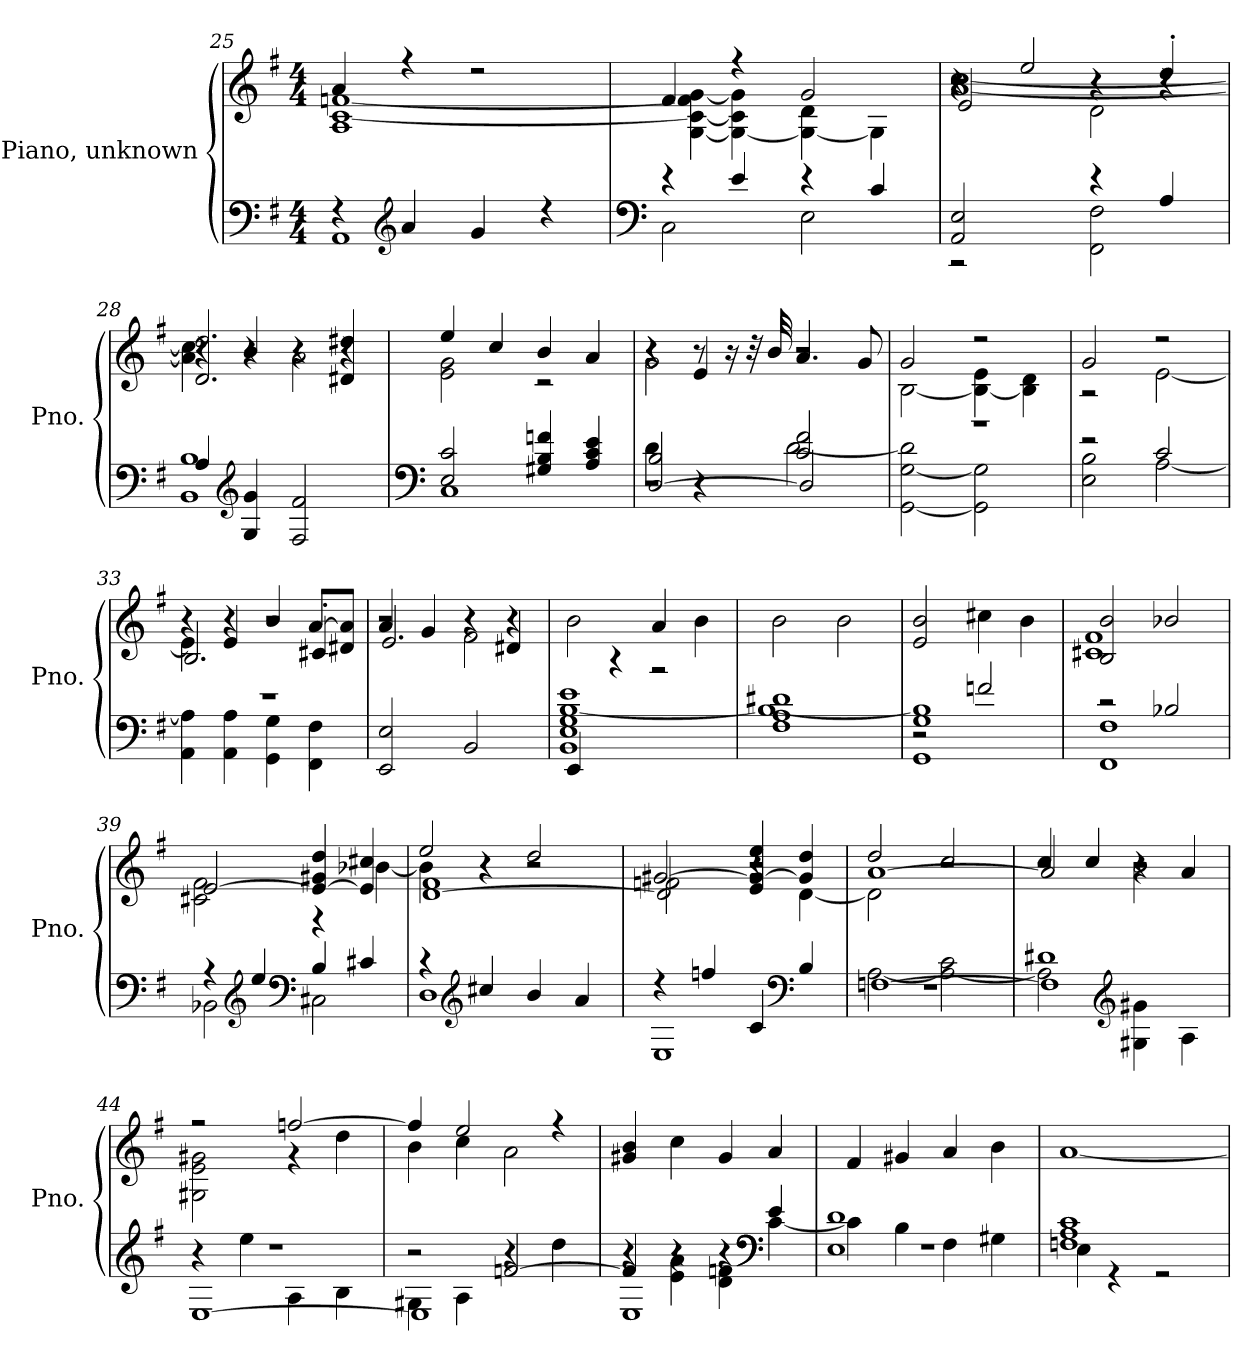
**kern	**kern
*part1	*part1
*staff2	*staff1
*I"Piano, unknown	*
*I'Pno.	*
*clefF4	*clefG2
*k[f#]	*k[f#]
*M4/4	*M4/4
=25	=25
*^	*^
4r	1AA	4a/	1A [1c [1fn
*clefG2	*	*	*
4a/	.	4r	.
4g/	.	2r	.
4r	.	.	.
=26	=26	=26	=26
*clefF4	*	*	*
4r	2C\	4f#/	[4G\ 4c\_ 4f\] [4g\
4e/	.	4r	4G\_ 4c\] 4g\]
4r	2E\	2g/	4G\_ 4d\
4c/	.	.	4G\]
=27	=27	=27	=27
*	*	*^	*^
2AA/ 2E/	2r	4r	[1a [1cc	2e/	2r
.	.	2ee/	.	.	.
4r	2FF#\ 2F#\	.	.	4r	2d\
4A/	.	4r	.	4dd'/	.
*	*	*	*	*v	*v
=28	=28	=28	=28	=28
4A/	1BB 1B	2.d/ 2.dd/	4a\] 4cc\]	4r
*clefG2	*	*	*	*
4G/ 4g/	.	.	4r	4b/
2F#/ 2f#/	.	.	2a\	4r
.	.	4r	.	4d#X/ 4dd#X/
*	*	*v	*v	*v
!!LO:LB:g=z
=29	=29	=29
*clefF4	*	*
*	*	*^
2E/ 2c/	1C	4ee/	2e\ 2g\
.	.	4cc/	.
4G#X/ 4B/ 4fn/	.	4b/	2r
4A/ 4c/ 4e/	.	4a/	.
=30	=30	=30	=30
*	*^	*	*^
2r	4d\	[2D/ 2B/	4r	2g\	4r
.	4r	.	8r	.	4e/
.	.	.	16r	.	.
.	.	.	32r	.	.
.	.	.	32b/	.	.
2c/ 2f#/	[2d\	2D/]	4.a/	2r	2r
.	.	.	8g/	.	.
*	*v	*v	*	*	*
*	*	*	*v	*v
=31	=31	=31	=31
1r	[2GG\ [2G\ 2d\]	2g/	[2B\
.	2GG\] 2G\]	2r	4B\_ 4e\
.	.	.	4B\] 4d\
=32	=32	=32	=32
2r	2E\ 2B\	2g/	2r
2c/	[2A\	2r	[2e\
=33	=33	=33	=33
*	*	*	*^
1r	4AA\ 4A\]	4r	4e\]	2.B/
.	4AA\ 4A\	4e/	4r	.
.	4GG\ 4G\	4b/	2r	.
.	4FF#\ 4F#\	[8a/L	.	4c#X'/
.	.	8d#X/ 8a/]J	.	.
*v	*v	*	*	*
=34	=34	=34	=34
2EE/ 2E/	4a/	2r	2.e/
.	4g/	.	.
2BB/	4r	2f#\	.
.	4d#X/	.	4r
*	*v	*v	*v
=35	=35
*^	*
4EE/	1BB 1E 1G [1B 1e	2b\
4r	.	.
2r	.	4a/
.	.	4b\
!!LO:PB:g=z
=36	=36	=36
1F# 1A 1d#X	1B_	2b\
.	.	2b\
=37	=37	=37
*	*^	*
2r	1B]	1GG 1G	2e/ 2b/
2fn/	.	.	4cc#X\
.	.	.	4b\
*	*v	*v	*
=38	=38	=38
*	*	*^
2r	1FF# 1F#	2B/ 2b/	1c#X 1f#
2B-X/	.	2b-X/	.
=39	=39	=39	=39
4r	2BB-X\	[2e/	2c#X\ 2f#\
*clefG2	*	*	*
4ee/	.	.	.
*clefF4	*	*	*
4B/	2C#X\	4e/_ 4g#X/ 4dd/	4r
4c#X/	.	4e/] 4cc#X/	[4b-X\
=40	=40	=40	=40
*	*	*	*^
4r	1D	2ee/	4b-\]	[1d 1f#
*clefG2	*	*	*	*
4cc#X/	.	.	4r	.
4b/	.	2dd/	2r	.
4a/	.	.	.	.
=41	=41	=41	=41	=41
4r	1E	[2g#X/	2fn\	2d/]
4ffn/	.	.	.	.
4c/	.	4e/ 4g#/_ 4ee/	4r	2r
*clefF4	*	*	*	*
4B/	.	4g#/] 4dd/	[4d\	.
!!LO:LB:g=z	!!	!!
=42	=42	=42	=42	=42
*	*^	*	*	*
1r	[2A\	[1Fn	2dd/	2d\]	[1a
.	2A\_ 2c\	.	2cc/	2r	.
=43	=43	=43	=43	=43	=43
1d#X	2A\]	1F]	4cc/	2r	2a/]
.	.	.	4cc/	.	.
*clefG2	*	*	*	*	*
.	4G#X\ 4g#X\	.	4r	2b\	2r
.	4A\	.	4a/	.	.
*	*	*	*	*v	*v
=44	=44	=44	=44	=44
1r	4r	[1E	2r	2G#X\ 2e\ 2g#X\
.	4ee\	.	.	.
.	4A\	.	[2ffn/	4r
.	4B\	.	.	4dd\
=45	=45	=45	=45	=45
2r	4G#X\	1E]	4ff/]	4b\
.	4A\	.	2ee/	4cc\
[2fn/	4r	.	.	2a\
.	4dd\	.	4r	.
*	*	*	*v	*v
=46	=46	=46	=46
4f/]	4r	1E	4g#X/ 4b/
4r	4e\ 4a\	.	4cc\
4r	4d\ 4fn\	.	4g#/
*clefF4	*	*	*
4e/	[4c\	.	4a/
=47	=47	=47	=47
1r	4c\]	1E 1d	4f#/
.	4B\	.	4g#X/
.	4F#\	.	4a/
.	4G#X\	.	4b\
*	*v	*v	*
!!LO:LB:g=z
=48	=48	=48
1Fn 1A 1c	4E\	[1a
.	4r	.
.	2r	.
*v	*v	*
=	=
*-	*-
